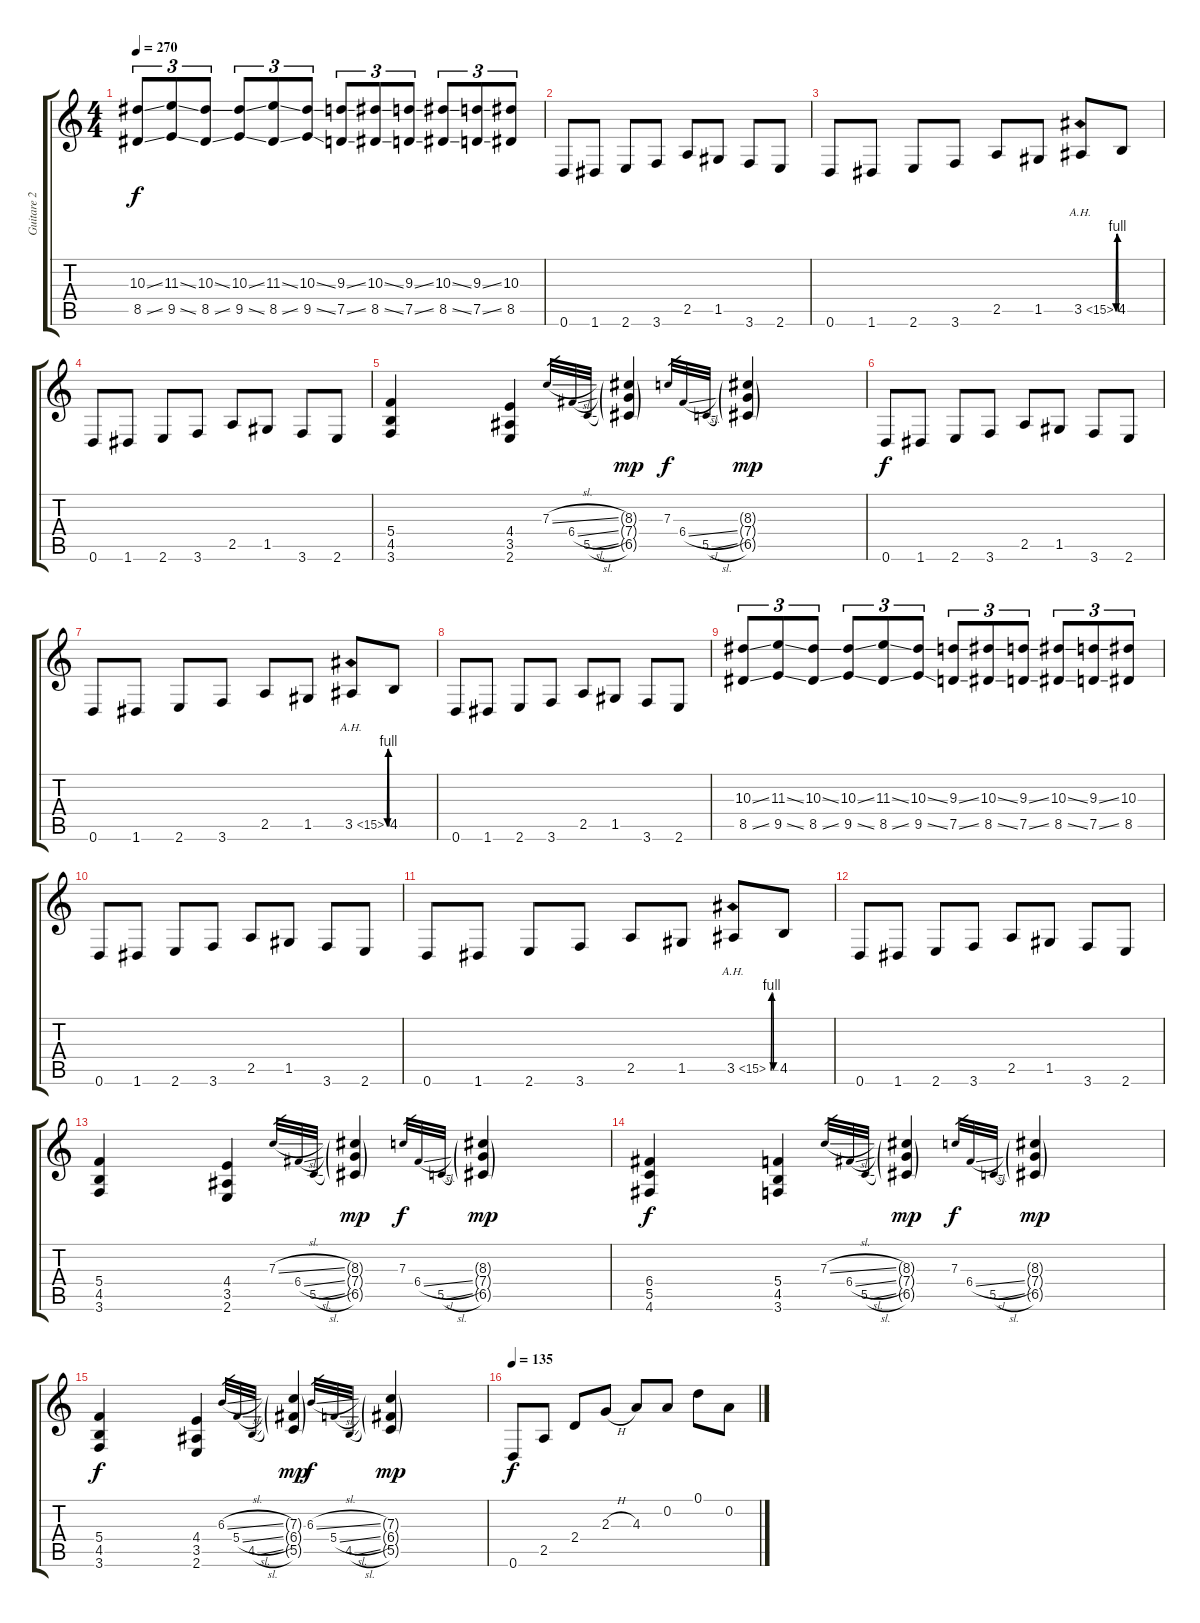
\track ("Guitare 2" "Guitare 2") {instrument distortionguitar}
\staff {score tabs}
\tuning (D4 A3 F3 C3 G2 D2) {hide}
\ts (4 4)
\tempo 270
\clef g2
\ks c
(10.3{ss} 8.5{ss}).8{tu (3 2) dy f} (11.3{ss} 9.5{ss}).8{tu (3 2)} (10.3{ss} 8.5{ss}).8{tu (3 2)} (10.3{ss} 9.5{ss}).8{tu (3 2)} (11.3{ss} 8.5{ss}).8{tu (3 2)} (10.3{ss} 9.5{ss}).8{tu (3 2)} (9.3{ss} 7.5{ss}).8{tu (3 2)} (10.3{ss} 8.5{ss}).8{tu (3 2)} (9.3{ss} 7.5{ss}).8{tu (3 2)} (10.3{ss} 8.5{ss}).8{tu (3 2)} (9.3{ss} 7.5{ss}).8{tu (3 2)} (10.3 8.5).8{tu (3 2)} |
0.6.8 1.6.8 2.6.8 3.6.8 2.5.8 1.5.8 3.6.8 2.6.8 |
0.6.8 1.6.8 2.6.8 3.6.8 2.5.8 1.5.8 3.5{be (custom 0 0 10 4 20 4 30 0 60 0) ah 12}.8 4.5.8 |
0.6.8 1.6.8 2.6.8 3.6.8 2.5.8 1.5.8 3.6.8 2.6.8 |
(5.4 4.5 3.6).4 (4.4 3.5 2.6).4 7.3{sl}.32{gr} 6.4{sl}.32{gr} 5.5{sl}.32{gr} (8.3{g} 7.4{g} 6.5{g}).4{dy mp} 7.3.32{gr dy f} 6.4{sl}.32{gr} 5.5{sl}.32{gr} (8.3{g} 7.4{g} 6.5{g}).4{dy mp} |
0.6.8{dy f} 1.6.8 2.6.8 3.6.8 2.5.8 1.5.8 3.6.8 2.6.8 |
0.6.8 1.6.8 2.6.8 3.6.8 2.5.8 1.5.8 3.5{be (custom 0 0 10 4 20 4 30 0 60 0) ah 12}.8 4.5.8 |
0.6.8 1.6.8 2.6.8 3.6.8 2.5.8 1.5.8 3.6.8 2.6.8 |
(10.3{ss} 8.5{ss}).8{tu (3 2)} (11.3{ss} 9.5{ss}).8{tu (3 2)} (10.3{ss} 8.5{ss}).8{tu (3 2)} (10.3{ss} 9.5{ss}).8{tu (3 2)} (11.3{ss} 8.5{ss}).8{tu (3 2)} (10.3{ss} 9.5{ss}).8{tu (3 2)} (9.3{ss} 7.5{ss}).8{tu (3 2)} (10.3{ss} 8.5{ss}).8{tu (3 2)} (9.3{ss} 7.5{ss}).8{tu (3 2)} (10.3{ss} 8.5{ss}).8{tu (3 2)} (9.3{ss} 7.5{ss}).8{tu (3 2)} (10.3 8.5).8{tu (3 2)} |
0.6.8 1.6.8 2.6.8 3.6.8 2.5.8 1.5.8 3.6.8 2.6.8 |
0.6.8 1.6.8 2.6.8 3.6.8 2.5.8 1.5.8 3.5{be (custom 0 0 10 4 20 4 30 0 60 0) ah 12}.8 4.5.8 |
0.6.8 1.6.8 2.6.8 3.6.8 2.5.8 1.5.8 3.6.8 2.6.8 |
(5.4 4.5 3.6).4 (4.4 3.5 2.6).4 7.3{sl}.32{gr} 6.4{sl}.32{gr} 5.5{sl}.32{gr} (8.3{g} 7.4{g} 6.5{g}).4{dy mp} 7.3.32{gr dy f} 6.4{sl}.32{gr} 5.5{sl}.32{gr} (8.3{g} 7.4{g} 6.5{g}).4{dy mp} |
(6.4 5.5 4.6).4{dy f} (5.4 4.5 3.6).4 7.3{sl}.32{gr} 6.4{sl}.32{gr} 5.5{sl}.32{gr} (8.3{g} 7.4{g} 6.5{g}).4{dy mp} 7.3.32{gr dy f} 6.4{sl}.32{gr} 5.5{sl}.32{gr} (8.3{g} 7.4{g} 6.5{g}).4{dy mp} |
(5.4 4.5 3.6).4{dy f} (4.4 3.5 2.6).4 6.3{sl}.32{gr} 5.4{sl}.32{gr} 4.5{sl}.32{gr} (7.3{g} 6.4{g} 5.5{g}).4{dy mp} 6.3{sl}.32{gr dy f} 5.4{sl}.32{gr} 4.5{sl}.32{gr} (7.3{g} 6.4{g} 5.5{g}).4{dy mp} |
\tempo 135
0.6.8{dy f volume 7 instrument electricguitarjazz} 2.5.8 2.4.8 2.3{h}.8 4.3.8 0.2.8 0.1.8 0.2.8
